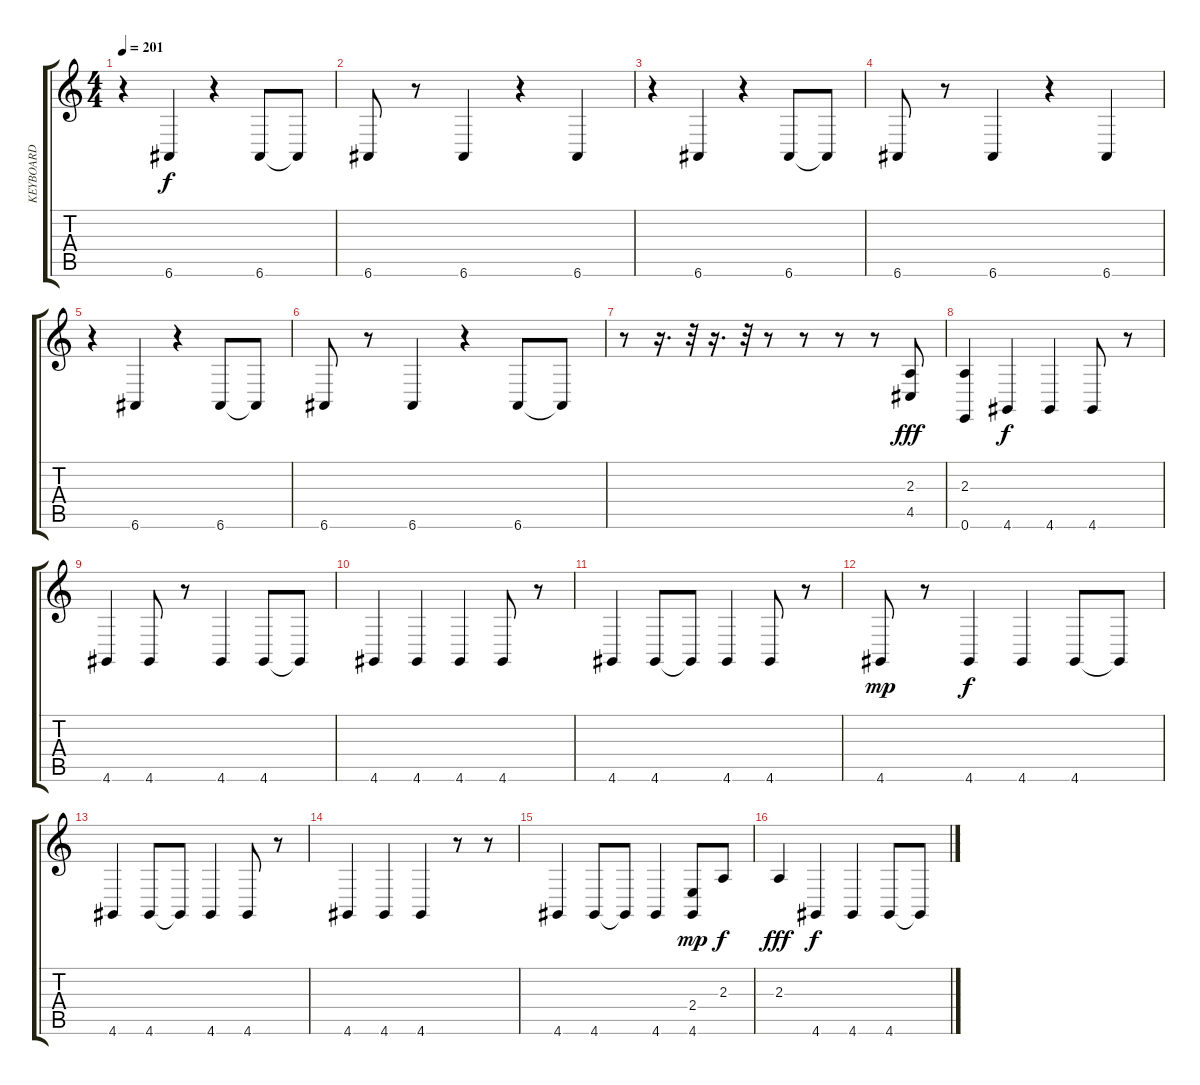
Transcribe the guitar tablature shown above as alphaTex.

\track ("KEYBOARD" "KEYBOARD") {instrument acousticgrandpiano}
\staff {score tabs}
\tuning (E4 B3 G3 D3 A2 E2) {hide}
\ts (4 4)
\tempo 201
\clef g2
\ks c
r.4{dy f} 6.6.4 r.4 6.6.8 6.6{t}.8 |
6.6.8 r.8 6.6.4 r.4 6.6.4 |
r.4 6.6.4 r.4 6.6.8 6.6{t}.8 |
6.6.8 r.8 6.6.4 r.4 6.6.4 |
r.4 6.6.4 r.4 6.6.8 6.6{t}.8 |
6.6.8 r.8 6.6.4 r.4 6.6.8 6.6{t}.8 |
r.8 r.16{d} r.32 r.16{d} r.32 r.8 r.8 r.8 r.8 (2.3 4.5).8{dy fff} |
(2.3 0.6).4 4.6.4{dy f} 4.6.4 4.6.8 r.8 |
4.6.4 4.6.8 r.8 4.6.4 4.6.8 4.6{t}.8 |
4.6.4 4.6.4 4.6.4 4.6.8 r.8 |
4.6.4 4.6.8 4.6{t}.8 4.6.4 4.6.8 r.8 |
4.6.8{dy mp} r.8 4.6.4{dy f} 4.6.4 4.6.8 4.6{t}.8 |
4.6.4 4.6.8 4.6{t}.8 4.6.4 4.6.8 r.8 |
4.6.4 4.6.4 4.6.4 r.8 r.8 |
4.6.4 4.6.8 4.6{t}.8 4.6.4 (2.4 4.6).8{dy mp} 2.3.8{dy f} |
2.3.4{dy fff} 4.6.4{dy f} 4.6.4 4.6.8 4.6{t}.8
